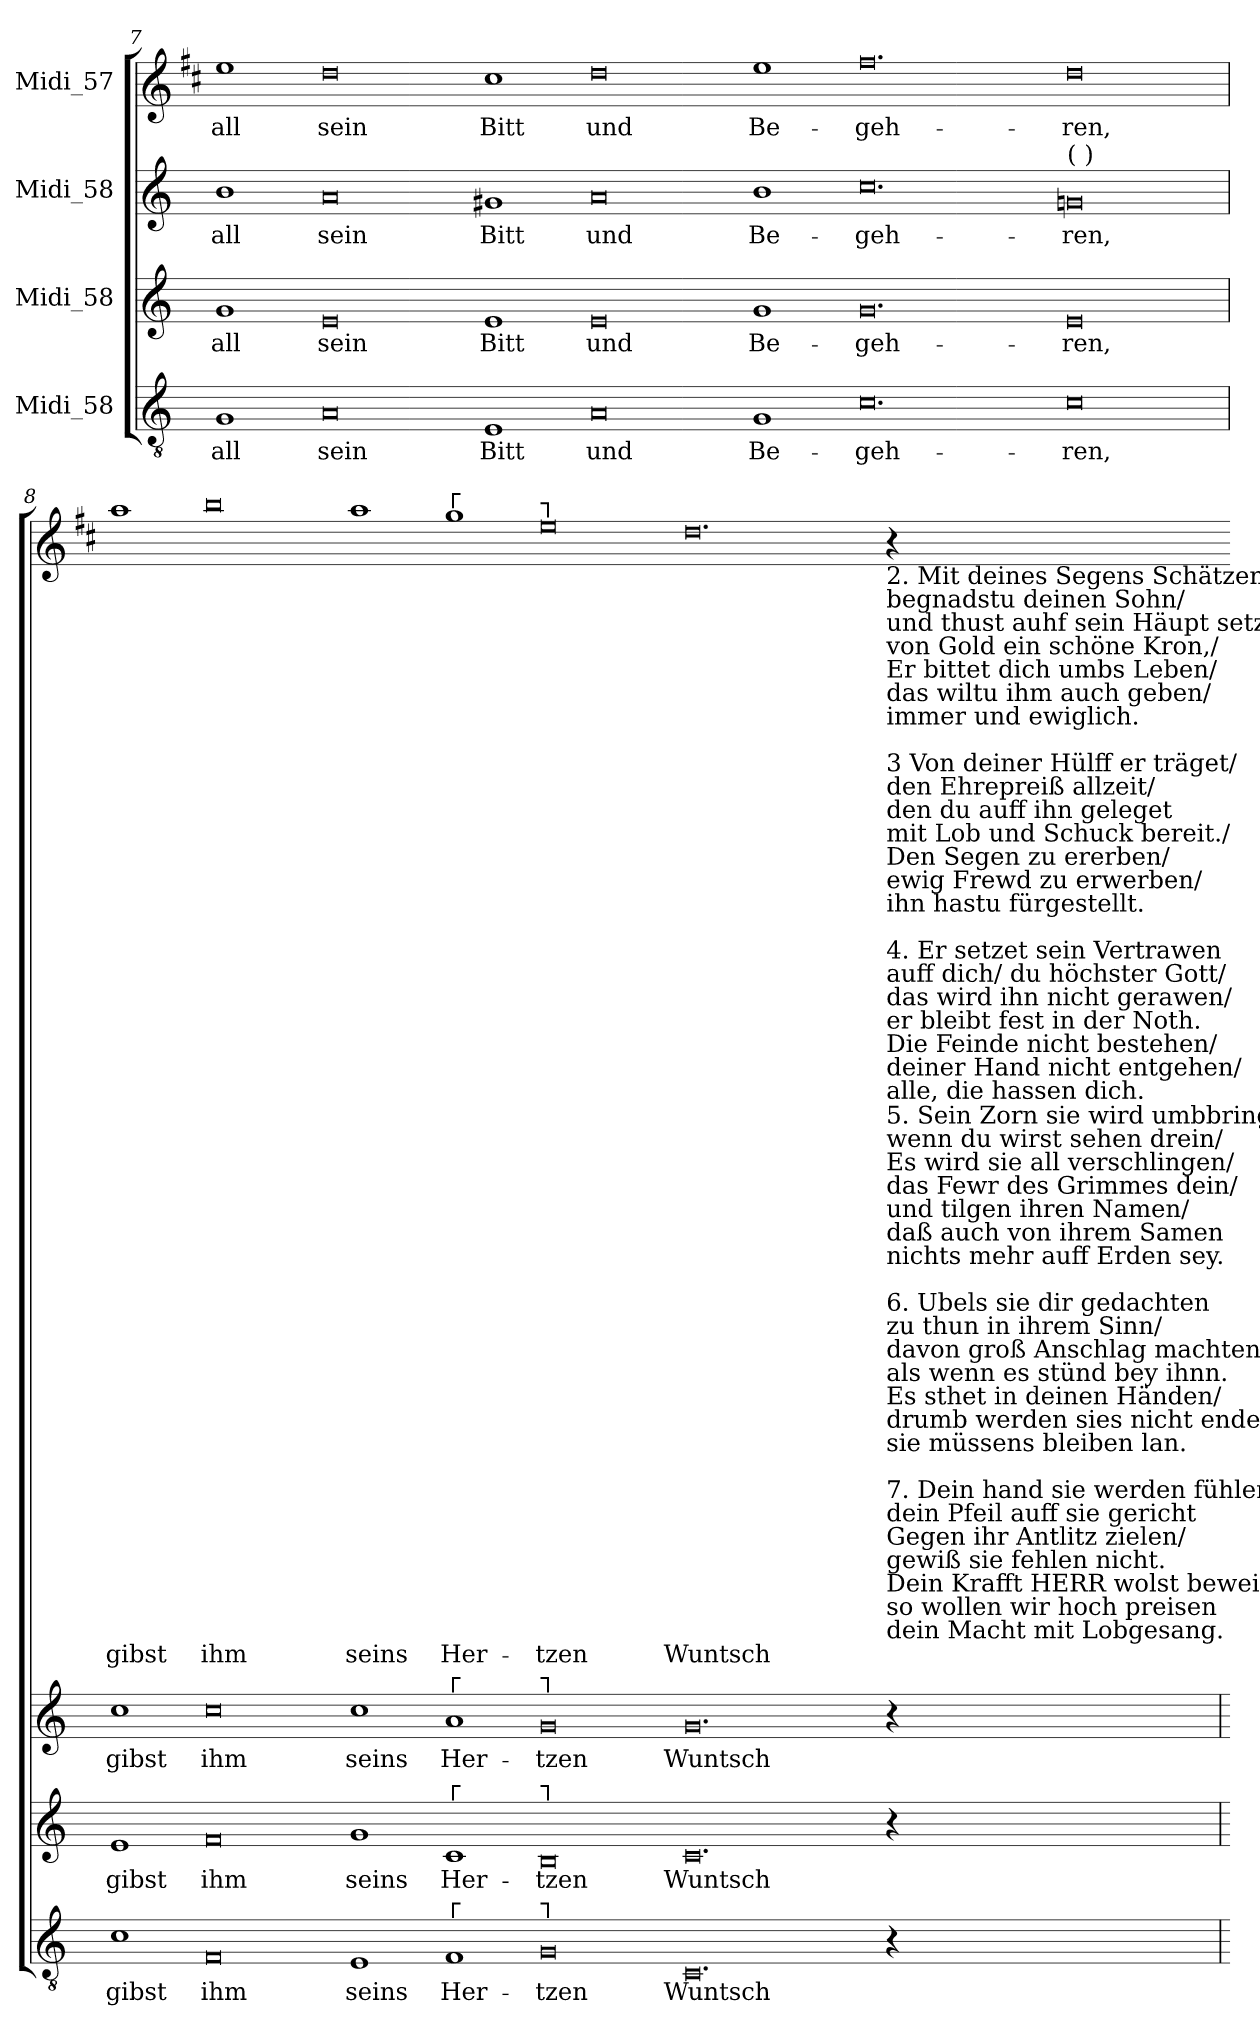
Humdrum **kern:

**kern	**text	**kern	**text	**kern	**text	**kern	**text
*part4	*part4	*part3	*part3	*part2	*part2	*part1	*part1
*staff4	*staff4	*staff3	*staff3	*staff2	*staff2	*staff1	*staff1
*I"Midi_58	*	*I"Midi_58	*	*I"Midi_58	*	*I"Midi_57	*
*clefGv2	*	*clefG2	*	*clefG2	*	*clefG2	*
*	*	*	*	*	*	*ITrd1c2	*
*k[]	*	*k[]	*	*k[]	*	*k[]	*
*C:	*	*C:	*	*C:	*	*C:	*
=7	=7	=7	=7	=7	=7	=7	=7
!	!LO:LY:b	!	!LO:LY:b	!	!LO:LY:b	!	!LO:LY:b
1G	all	1g	all	1b	all	1dd	all
!	!LO:LY:b	!	!LO:LY:b	!	!LO:LY:b	!	!LO:LY:b
0A	sein	0e	sein	0a	sein	0cc	sein
!	!LO:LY:b	!	!LO:LY:b	!	!LO:LY:b	!	!LO:LY:b
1E	Bitt	1e	Bitt	1g#X	Bitt	1b	Bitt
!	!LO:LY:b	!	!LO:LY:b	!	!LO:LY:b	!	!LO:LY:b
0A	und	0e	und	0a	und	0cc	und
!	!LO:LY:b	!	!LO:LY:b	!	!LO:LY:b	!	!LO:LY:b
1G	Be-	1g	Be-	1b	Be-	1dd	Be-
!	!LO:LY:b	!	!LO:LY:b	!	!LO:LY:b	!	!LO:LY:b
0.c	-geh-	0.g	-geh-	0.cc	-geh-	0.ee	-geh-
!	!	!	!	!LO:TX:a:t=(  )	!	!	!
!	!LO:LY:b	!	!LO:LY:b	!	!LO:LY:b	!	!LO:LY:b
0c	-ren,	0e	-ren,	0g	-ren,	0cc	-ren,
=8	=8	=8	=8	=8	=8	=8	=8
!	!LO:LY:b	!	!LO:LY:b	!	!LO:LY:b	!	!LO:LY:b
1c	gibst	1e	gibst	1cc	gibst	1gg	gibst
!	!LO:LY:b	!	!LO:LY:b	!	!LO:LY:b	!	!LO:LY:b
0F	ihm	0f	ihm	0cc	ihm	0aa	ihm
!	!LO:LY:b	!	!LO:LY:b	!	!LO:LY:b	!	!LO:LY:b
1E	seins	1g	seins	1cc	seins	1gg	seins
!	!	!	!	!	!	!LO:TX:a:t=┌	!
!	!	!	!	!LO:TX:a:t=┌	!	!	!
!	!	!LO:TX:a:t=┌	!	!	!	!	!
!LO:TX:a:t=┌	!	!	!	!	!	!	!
!	!LO:LY:b	!	!LO:LY:b	!	!LO:LY:b	!	!LO:LY:b
1F	Her-	1c	Her-	1a	Her-	1ff	Her-
!	!	!	!	!	!	!LO:TX:a:t=┐	!
!	!	!	!	!LO:TX:a:t=┐	!	!	!
!	!	!LO:TX:a:t=┐	!	!	!	!	!
!LO:TX:a:t=┐	!	!	!	!	!	!	!
!	!LO:LY:b	!	!LO:LY:b	!	!LO:LY:b	!	!LO:LY:b
0G	-tzen	0B	-tzen	0g	-tzen	0dd	-tzen
!	!LO:LY:b	!	!LO:LY:b	!	!LO:LY:b	!	!LO:LY:b
0.C	Wuntsch	0.c	Wuntsch	0.g	Wuntsch	0.cc	Wuntsch
!!LO:LB:g=z
=9-	=9-	=9-	=9-	=9-	=9-	=9-	=9-
!	!	!	!	!	!	!LO:TX:b:t=2. Mit deines Segens Schätzen/\nbegnadstu deinen Sohn/\nund thust auhf sein Häupt setzen/\nvon Gold ein schöne Kron,/\nEr bittet dich umbs Leben/\ndas wiltu ihm auch geben/\nimmer und ewiglich.\n\n3 Von deiner Hülff er träget/\nden Ehrepreiß allzeit/\nden du auff ihn geleget\nmit Lob und Schuck bereit./\nDen Segen zu ererben/\newig Frewd zu erwerben/\nihn hastu fürgestellt.\n\n4. Er setzet sein Vertrawen\nauff dich/ du höchster Gott/\ndas wird ihn nicht gerawen/\ner bleibt fest in der Noth.\nDie Feinde nicht bestehen/\ndeiner Hand nicht entgehen/\nalle, die hassen dich.	!
!	!	!	!	!	!	!LO:TX:b:t=5. Sein Zorn sie wird umbbringen/\nwenn du wirst sehen drein/\nEs wird sie all verschlingen/\ndas Fewr des Grimmes dein/\nund tilgen ihren Namen/\ndaß auch von ihrem Samen\nnichts mehr auff Erden sey.\n\n6. Ubels sie dir gedachten\nzu thun in ihrem Sinn/\ndavon groß Anschlag machten/\nals wenn es stünd bey ihnn.\nEs sthet in deinen Händen/\ndrumb werden sies nicht enden/\nsie müssens bleiben lan.\n\n7. Dein hand sie werden fühlen/\ndein Pfeil auff sie gericht\nGegen ihr Antlitz zielen/\ngewiß sie fehlen nicht.\nDein Krafft HERR wolst beweisen/\nso wollen wir hoch preisen\ndein Macht mit Lobgesang.	!
4r	.	4r	.	4r	.	4r	.
=	=-	=	=-	=	=-	=-	=-
*-	*-	*-	*-	*-	*-	*-	*-
